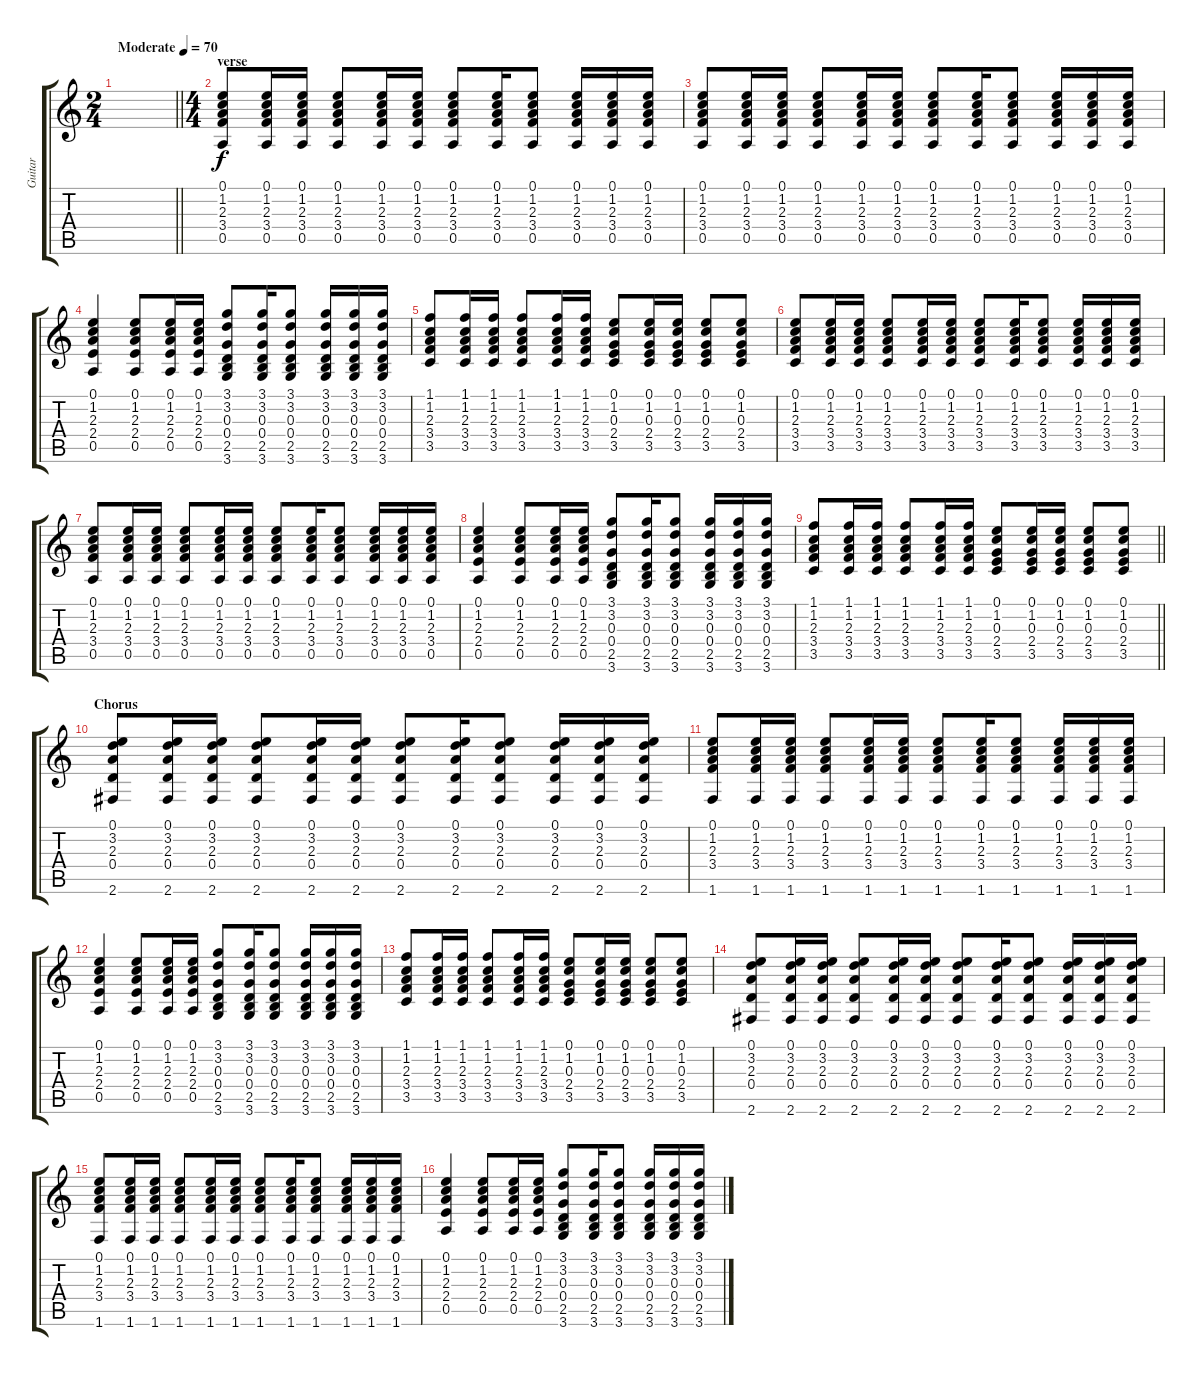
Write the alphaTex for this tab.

\track ("Guitar" "Guitar") {instrument acousticguitarsteel}
\staff {score tabs}
\tuning (E4 B3 G3 D3 A2 E2) {hide}
\ts (2 4)
\tempo (70 "Moderate")
\clef g2
\barLineRight lightlight
\ks c
|
\ts (4 4)
\section ("" "verse")
(0.1 1.2 2.3 3.4 0.5).8 (0.1 1.2 2.3 3.4 0.5).16 (0.1 1.2 2.3 3.4 0.5).16 (0.1 1.2 2.3 3.4 0.5).8 (0.1 1.2 2.3 3.4 0.5).16 (0.1 1.2 2.3 3.4 0.5).16 (0.1 1.2 2.3 3.4 0.5).8 (0.1 1.2 2.3 3.4 0.5).16 (0.1 1.2 2.3 3.4 0.5).8 (0.1 1.2 2.3 3.4 0.5).16 (0.1 1.2 2.3 3.4 0.5).16 (0.1 1.2 2.3 3.4 0.5).16 |
(0.1 1.2 2.3 3.4 0.5).8 (0.1 1.2 2.3 3.4 0.5).16 (0.1 1.2 2.3 3.4 0.5).16 (0.1 1.2 2.3 3.4 0.5).8 (0.1 1.2 2.3 3.4 0.5).16 (0.1 1.2 2.3 3.4 0.5).16 (0.1 1.2 2.3 3.4 0.5).8 (0.1 1.2 2.3 3.4 0.5).16 (0.1 1.2 2.3 3.4 0.5).8 (0.1 1.2 2.3 3.4 0.5).16 (0.1 1.2 2.3 3.4 0.5).16 (0.1 1.2 2.3 3.4 0.5).16 |
(0.1 1.2 2.3 2.4 0.5).4 (0.1 1.2 2.3 2.4 0.5).8 (0.1 1.2 2.3 2.4 0.5).16 (0.1 1.2 2.3 2.4 0.5).16 (3.1 3.2 0.3 0.4 2.5 3.6).8 (3.1 3.2 0.3 0.4 2.5 3.6).16 (3.1 3.2 0.3 0.4 2.5 3.6).8 (3.1 3.2 0.3 0.4 2.5 3.6).16 (3.1 3.2 0.3 0.4 2.5 3.6).16 (3.1 3.2 0.3 0.4 2.5 3.6).16 |
(1.1 1.2 2.3 3.4 3.5).8 (1.1 1.2 2.3 3.4 3.5).16 (1.1 1.2 2.3 3.4 3.5).16 (1.1 1.2 2.3 3.4 3.5).8 (1.1 1.2 2.3 3.4 3.5).16 (1.1 1.2 2.3 3.4 3.5).16 (0.1 1.2 0.3 2.4 3.5).8 (0.1 1.2 0.3 2.4 3.5).16 (0.1 1.2 0.3 2.4 3.5).16 (0.1 1.2 0.3 2.4 3.5).8 (0.1 1.2 0.3 2.4 3.5).8 |
(0.1 1.2 2.3 3.4 3.5).8 (0.1 1.2 2.3 3.4 3.5).16 (0.1 1.2 2.3 3.4 3.5).16 (0.1 1.2 2.3 3.4 3.5).8 (0.1 1.2 2.3 3.4 3.5).16 (0.1 1.2 2.3 3.4 3.5).16 (0.1 1.2 2.3 3.4 3.5).8 (0.1 1.2 2.3 3.4 3.5).16 (0.1 1.2 2.3 3.4 3.5).8 (0.1 1.2 2.3 3.4 3.5).16 (0.1 1.2 2.3 3.4 3.5).16 (0.1 1.2 2.3 3.4 3.5).16 |
(0.1 1.2 2.3 3.4 0.5).8 (0.1 1.2 2.3 3.4 0.5).16 (0.1 1.2 2.3 3.4 0.5).16 (0.1 1.2 2.3 3.4 0.5).8 (0.1 1.2 2.3 3.4 0.5).16 (0.1 1.2 2.3 3.4 0.5).16 (0.1 1.2 2.3 3.4 0.5).8 (0.1 1.2 2.3 3.4 0.5).16 (0.1 1.2 2.3 3.4 0.5).8 (0.1 1.2 2.3 3.4 0.5).16 (0.1 1.2 2.3 3.4 0.5).16 (0.1 1.2 2.3 3.4 0.5).16 |
(0.1 1.2 2.3 2.4 0.5).4 (0.1 1.2 2.3 2.4 0.5).8 (0.1 1.2 2.3 2.4 0.5).16 (0.1 1.2 2.3 2.4 0.5).16 (3.1 3.2 0.3 0.4 2.5 3.6).8 (3.1 3.2 0.3 0.4 2.5 3.6).16 (3.1 3.2 0.3 0.4 2.5 3.6).8 (3.1 3.2 0.3 0.4 2.5 3.6).16 (3.1 3.2 0.3 0.4 2.5 3.6).16 (3.1 3.2 0.3 0.4 2.5 3.6).16 |
\barLineRight lightlight
(1.1 1.2 2.3 3.4 3.5).8 (1.1 1.2 2.3 3.4 3.5).16 (1.1 1.2 2.3 3.4 3.5).16 (1.1 1.2 2.3 3.4 3.5).8 (1.1 1.2 2.3 3.4 3.5).16 (1.1 1.2 2.3 3.4 3.5).16 (0.1 1.2 0.3 2.4 3.5).8 (0.1 1.2 0.3 2.4 3.5).16 (0.1 1.2 0.3 2.4 3.5).16 (0.1 1.2 0.3 2.4 3.5).8 (0.1 1.2 0.3 2.4 3.5).8 |
\section ("" "Chorus")
(0.1 3.2 2.3 0.4 2.6).8 (0.1 3.2 2.3 0.4 2.6).16 (0.1 3.2 2.3 0.4 2.6).16 (0.1 3.2 2.3 0.4 2.6).8 (0.1 3.2 2.3 0.4 2.6).16 (0.1 3.2 2.3 0.4 2.6).16 (0.1 3.2 2.3 0.4 2.6).8 (0.1 3.2 2.3 0.4 2.6).16 (0.1 3.2 2.3 0.4 2.6).8 (0.1 3.2 2.3 0.4 2.6).16 (0.1 3.2 2.3 0.4 2.6).16 (0.1 3.2 2.3 0.4 2.6).16 |
(0.1 1.2 2.3 3.4 1.6).8 (0.1 1.2 2.3 3.4 1.6).16 (0.1 1.2 2.3 3.4 1.6).16 (0.1 1.2 2.3 3.4 1.6).8 (0.1 1.2 2.3 3.4 1.6).16 (0.1 1.2 2.3 3.4 1.6).16 (0.1 1.2 2.3 3.4 1.6).8 (0.1 1.2 2.3 3.4 1.6).16 (0.1 1.2 2.3 3.4 1.6).8 (0.1 1.2 2.3 3.4 1.6).16 (0.1 1.2 2.3 3.4 1.6).16 (0.1 1.2 2.3 3.4 1.6).16 |
(0.1 1.2 2.3 2.4 0.5).4 (0.1 1.2 2.3 2.4 0.5).8 (0.1 1.2 2.3 2.4 0.5).16 (0.1 1.2 2.3 2.4 0.5).16 (3.1 3.2 0.3 0.4 2.5 3.6).8 (3.1 3.2 0.3 0.4 2.5 3.6).16 (3.1 3.2 0.3 0.4 2.5 3.6).8 (3.1 3.2 0.3 0.4 2.5 3.6).16 (3.1 3.2 0.3 0.4 2.5 3.6).16 (3.1 3.2 0.3 0.4 2.5 3.6).16 |
(1.1 1.2 2.3 3.4 3.5).8 (1.1 1.2 2.3 3.4 3.5).16 (1.1 1.2 2.3 3.4 3.5).16 (1.1 1.2 2.3 3.4 3.5).8 (1.1 1.2 2.3 3.4 3.5).16 (1.1 1.2 2.3 3.4 3.5).16 (0.1 1.2 0.3 2.4 3.5).8 (0.1 1.2 0.3 2.4 3.5).16 (0.1 1.2 0.3 2.4 3.5).16 (0.1 1.2 0.3 2.4 3.5).8 (0.1 1.2 0.3 2.4 3.5).8 |
(0.1 3.2 2.3 0.4 2.6).8 (0.1 3.2 2.3 0.4 2.6).16 (0.1 3.2 2.3 0.4 2.6).16 (0.1 3.2 2.3 0.4 2.6).8 (0.1 3.2 2.3 0.4 2.6).16 (0.1 3.2 2.3 0.4 2.6).16 (0.1 3.2 2.3 0.4 2.6).8 (0.1 3.2 2.3 0.4 2.6).16 (0.1 3.2 2.3 0.4 2.6).8 (0.1 3.2 2.3 0.4 2.6).16 (0.1 3.2 2.3 0.4 2.6).16 (0.1 3.2 2.3 0.4 2.6).16 |
(0.1 1.2 2.3 3.4 1.6).8 (0.1 1.2 2.3 3.4 1.6).16 (0.1 1.2 2.3 3.4 1.6).16 (0.1 1.2 2.3 3.4 1.6).8 (0.1 1.2 2.3 3.4 1.6).16 (0.1 1.2 2.3 3.4 1.6).16 (0.1 1.2 2.3 3.4 1.6).8 (0.1 1.2 2.3 3.4 1.6).16 (0.1 1.2 2.3 3.4 1.6).8 (0.1 1.2 2.3 3.4 1.6).16 (0.1 1.2 2.3 3.4 1.6).16 (0.1 1.2 2.3 3.4 1.6).16 |
(0.1 1.2 2.3 2.4 0.5).4 (0.1 1.2 2.3 2.4 0.5).8 (0.1 1.2 2.3 2.4 0.5).16 (0.1 1.2 2.3 2.4 0.5).16 (3.1 3.2 0.3 0.4 2.5 3.6).8 (3.1 3.2 0.3 0.4 2.5 3.6).16 (3.1 3.2 0.3 0.4 2.5 3.6).8 (3.1 3.2 0.3 0.4 2.5 3.6).16 (3.1 3.2 0.3 0.4 2.5 3.6).16 (3.1 3.2 0.3 0.4 2.5 3.6).16
